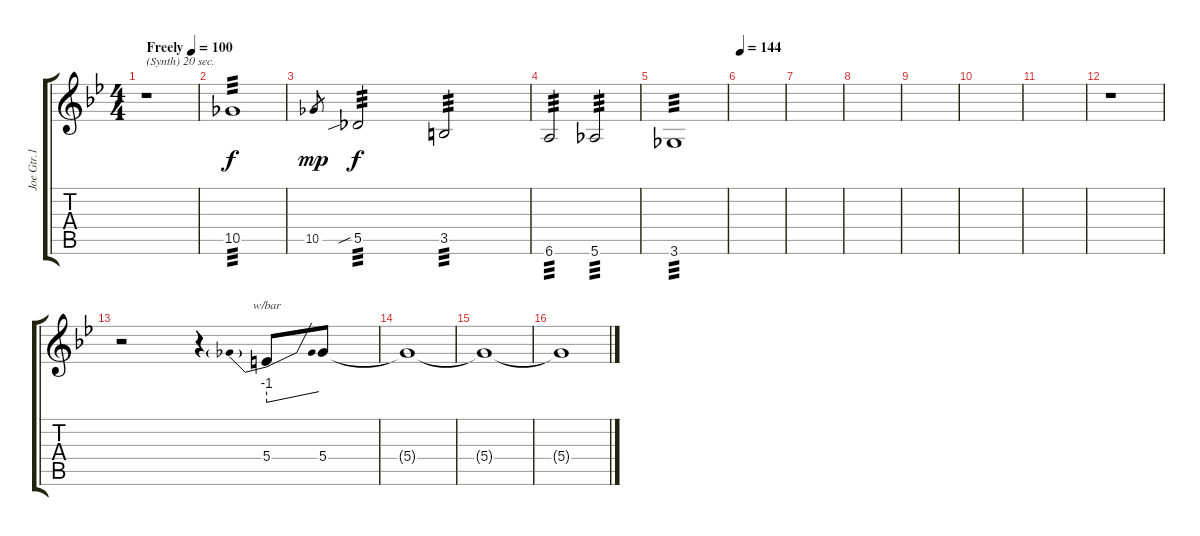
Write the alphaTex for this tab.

\track ("Joe Gtr.1" "Joe Gtr.1") {instrument distortionguitar}
\staff {score tabs}
\tuning (Eb4 Bb3 Gb3 Db3 Ab2 Eb2) {hide}
\ts (4 4)
\tempo (100 "Freely")
\clef g2
\ks gminor
r.1{txt "(Synth) 20 sec." dy f instrument distortionguitar} |
10.5.1{tp 3} |
10.5.8{gr dy mp} 5.5{sib}.2{tp 3 dy f} 3.5.2{tp 3} |
6.6.2{tp 3} 5.6.2{tp 3} |
3.6.1{tp 3} |
\tempo 144
|
|
|
|
|
|
r.1 |
r.2 r.4 5.4.8{tbe (predivedive default 0 -4 60 0)} 5.4.8 |
5.4{t}.1 |
5.4{t}.1 |
5.4{t}.1{volume 0}
